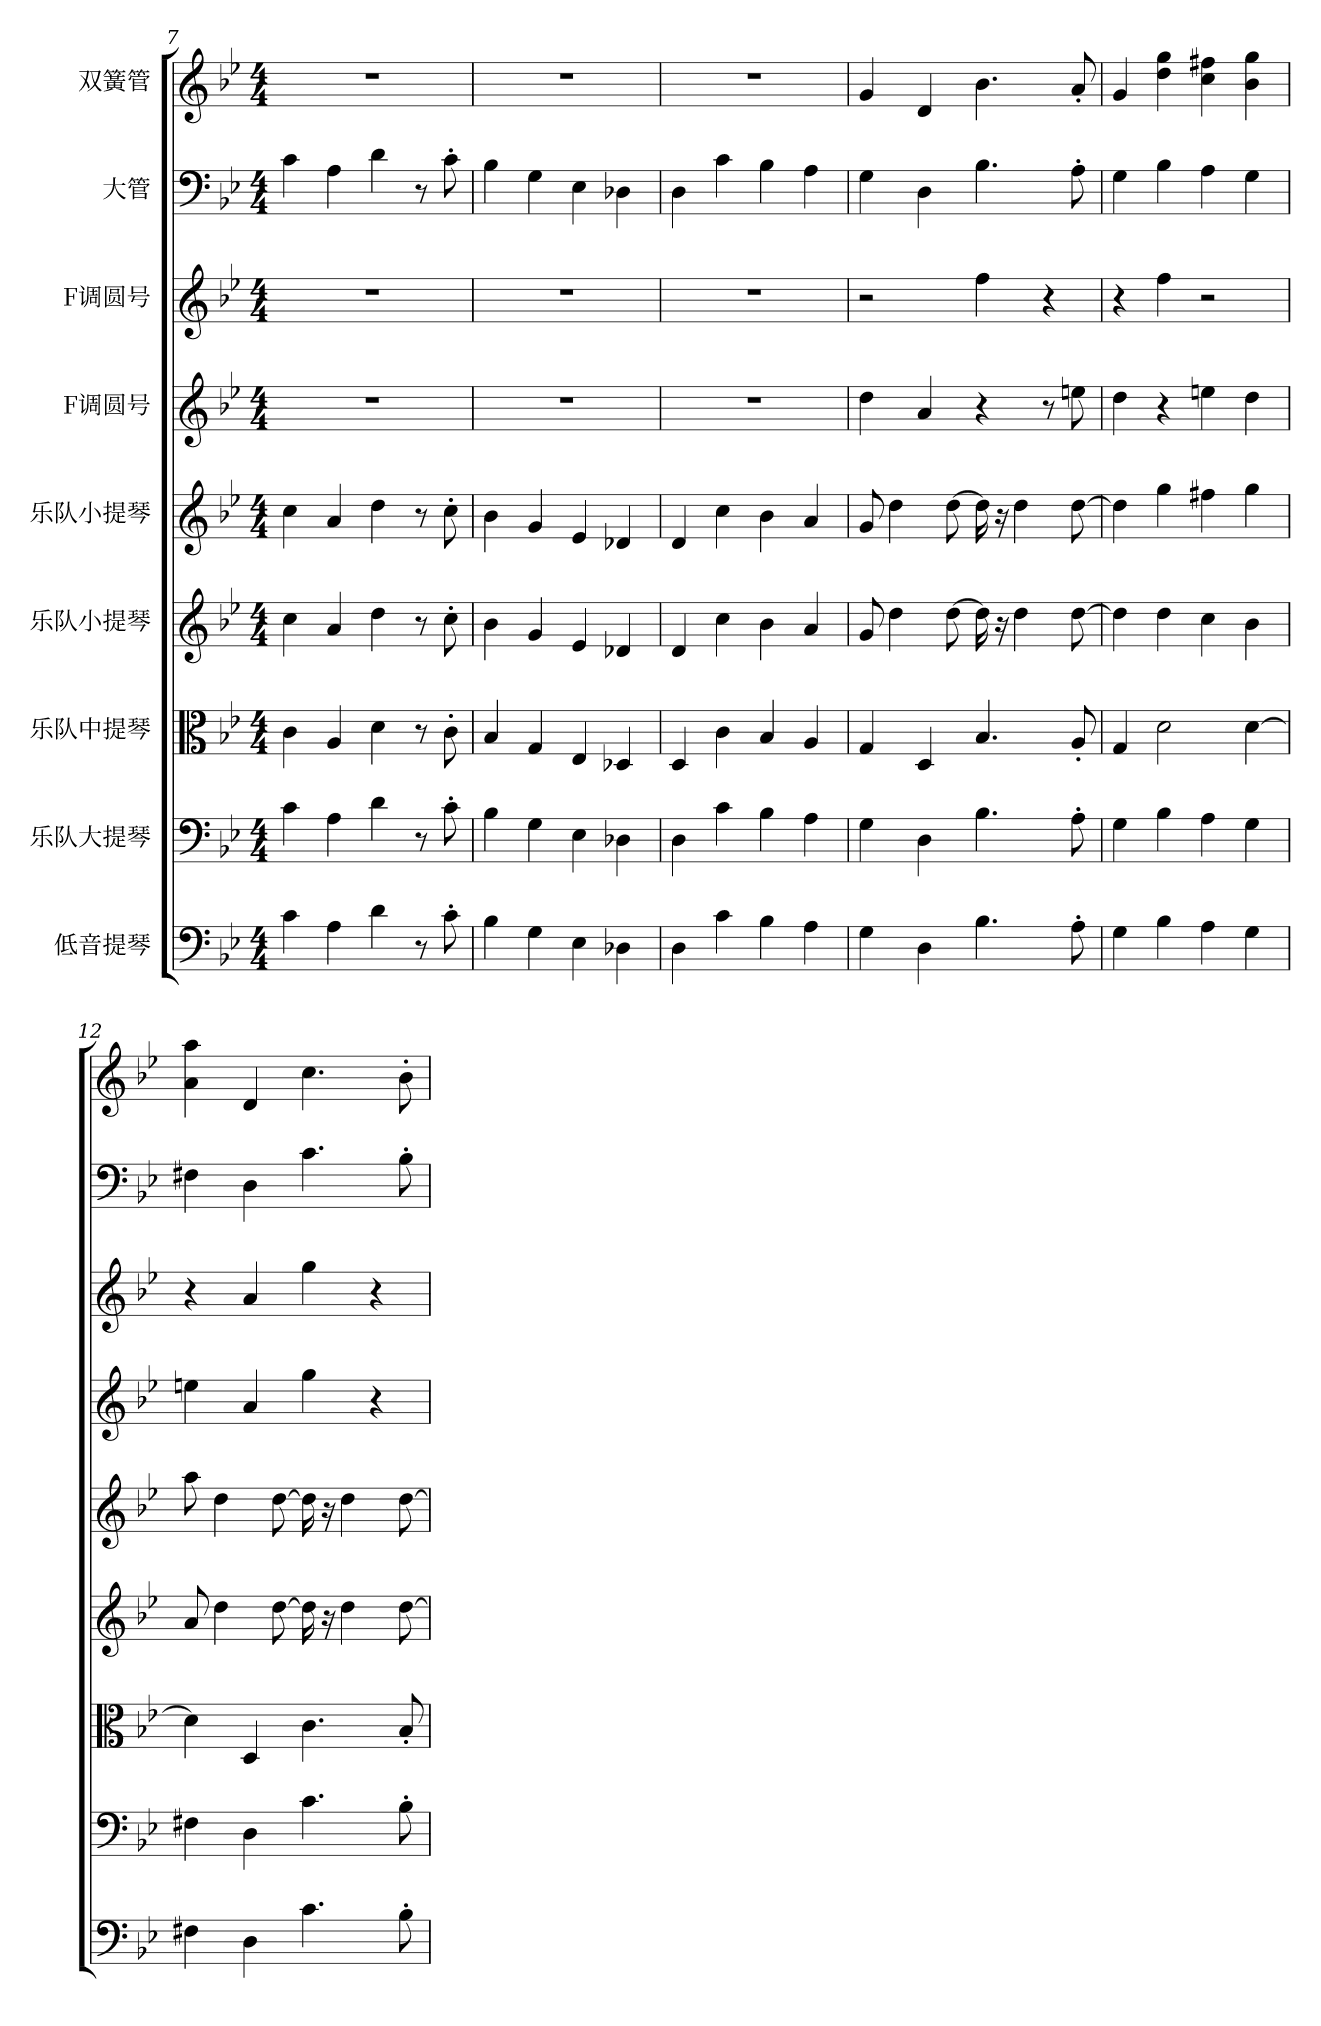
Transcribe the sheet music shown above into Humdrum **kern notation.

**kern	**kern	**kern	**kern	**kern	**kern	**kern	**kern	**kern
*part9	*part8	*part7	*part6	*part5	*part4	*part3	*part2	*part1
*staff9	*staff8	*staff7	*staff6	*staff5	*staff4	*staff3	*staff2	*staff1
*I"低音提琴	*I"乐队大提琴	*I"乐队中提琴	*I"乐队小提琴	*I"乐队小提琴	*I"F调圆号	*I"F调圆号	*I"大管	*I"双簧管
*clefF4	*clefF4	*clefC3	*clefG2	*clefG2	*clefG2	*clefG2	*clefF4	*clefG2
*ITrd7c12	*	*	*	*	*ITrd4c7	*ITrd4c7	*	*
*k[b-e-]	*k[b-e-]	*k[b-e-]	*k[b-e-]	*k[b-e-]	*k[b-e-a-]	*k[b-e-a-]	*k[b-e-]	*k[b-e-]
*M4/4	*M4/4	*M4/4	*M4/4	*M4/4	*M4/4	*M4/4	*M4/4	*M4/4
=7	=7	=7	=7	=7	=7	=7	=7	=7
4C\	4c\	4c\	4cc\	4cc\	1r	1r	4c\	1r
4AA\	4A\	4A/	4a/	4a/	.	.	4A\	.
4D\	4d\	4d\	4dd\	4dd\	.	.	4d\	.
8r	8r	8r	8r	8r	.	.	8r	.
8C'\	8c'\	8c'\	8cc'\	8cc'\	.	.	8c'\	.
!!LO:PB:g=z
=8	=8	=8	=8	=8	=8	=8	=8	=8
4BB-\	4B-\	4B-/	4b-\	4b-\	1r	1r	4B-\	1r
4GG\	4G\	4G/	4g/	4g/	.	.	4G\	.
4EE-\	4E-\	4E-/	4e-/	4e-/	.	.	4E-\	.
4DD-X\	4D-X\	4D-X/	4d-X/	4d-X/	.	.	4D-X\	.
=9	=9	=9	=9	=9	=9	=9	=9	=9
4DD\	4D\	4D/	4d/	4d/	1r	1r	4D\	1r
4C\	4c\	4c\	4cc\	4cc\	.	.	4c\	.
4BB-\	4B-\	4B-/	4b-\	4b-\	.	.	4B-\	.
4AA\	4A\	4A/	4a/	4a/	.	.	4A\	.
=10	=10	=10	=10	=10	=10	=10	=10	=10
4GG\	4G\	4G/	8g/	8g/	4g\	2r	4G\	4g/
.	.	.	4dd\	4dd\	.	.	.	.
4DD\	4D\	4D/	.	.	4d/	.	4D\	4d/
.	.	.	[8dd\	[8dd\	.	.	.	.
4.BB-\	4.B-\	4.B-/	16dd\]	16dd\]	4r	4b-\	4.B-\	4.b-\
.	.	.	16r	16r	.	.	.	.
.	.	.	4dd\	4dd\	.	.	.	.
.	.	.	.	.	8r	4r	.	.
8AA'\	8A'\	8A'/	[8dd\	[8dd\	8an\	.	8A'\	8a'/
=11	=11	=11	=11	=11	=11	=11	=11	=11
4GG\	4G\	4G/	4dd\]	4dd\]	4g\	4r	4G\	4g/
4BB-\	4B-\	2d\	4dd\	4gg\	4r	4b-\	4B-\	4dd\ 4gg\
4AA\	4A\	.	4cc\	4ff#X\	4an\	2r	4A\	4cc\ 4ff#X\
4GG\	4G\	[4d\	4b-\	4gg\	4g\	.	4G\	4b-\ 4gg\
=12	=12	=12	=12	=12	=12	=12	=12	=12
4FF#X\	4F#X\	4d\]	8a/	8aa\	4an\	4r	4F#X\	4a\ 4aa\
.	.	.	4dd\	4dd\	.	.	.	.
4DD\	4D\	4D/	.	.	4d/	4d/	4D\	4d/
.	.	.	[8dd\	[8dd\	.	.	.	.
4.C\	4.c\	4.c\	16dd\]	16dd\]	4cc\	4cc\	4.c\	4.cc\
.	.	.	16r	16r	.	.	.	.
.	.	.	4dd\	4dd\	.	.	.	.
.	.	.	.	.	4r	4r	.	.
8BB-'\	8B-'\	8B-'/	[8dd\	[8dd\	.	.	8B-'\	8b-'\
=	=	=	=	=	=	=	=	=
*-	*-	*-	*-	*-	*-	*-	*-	*-
